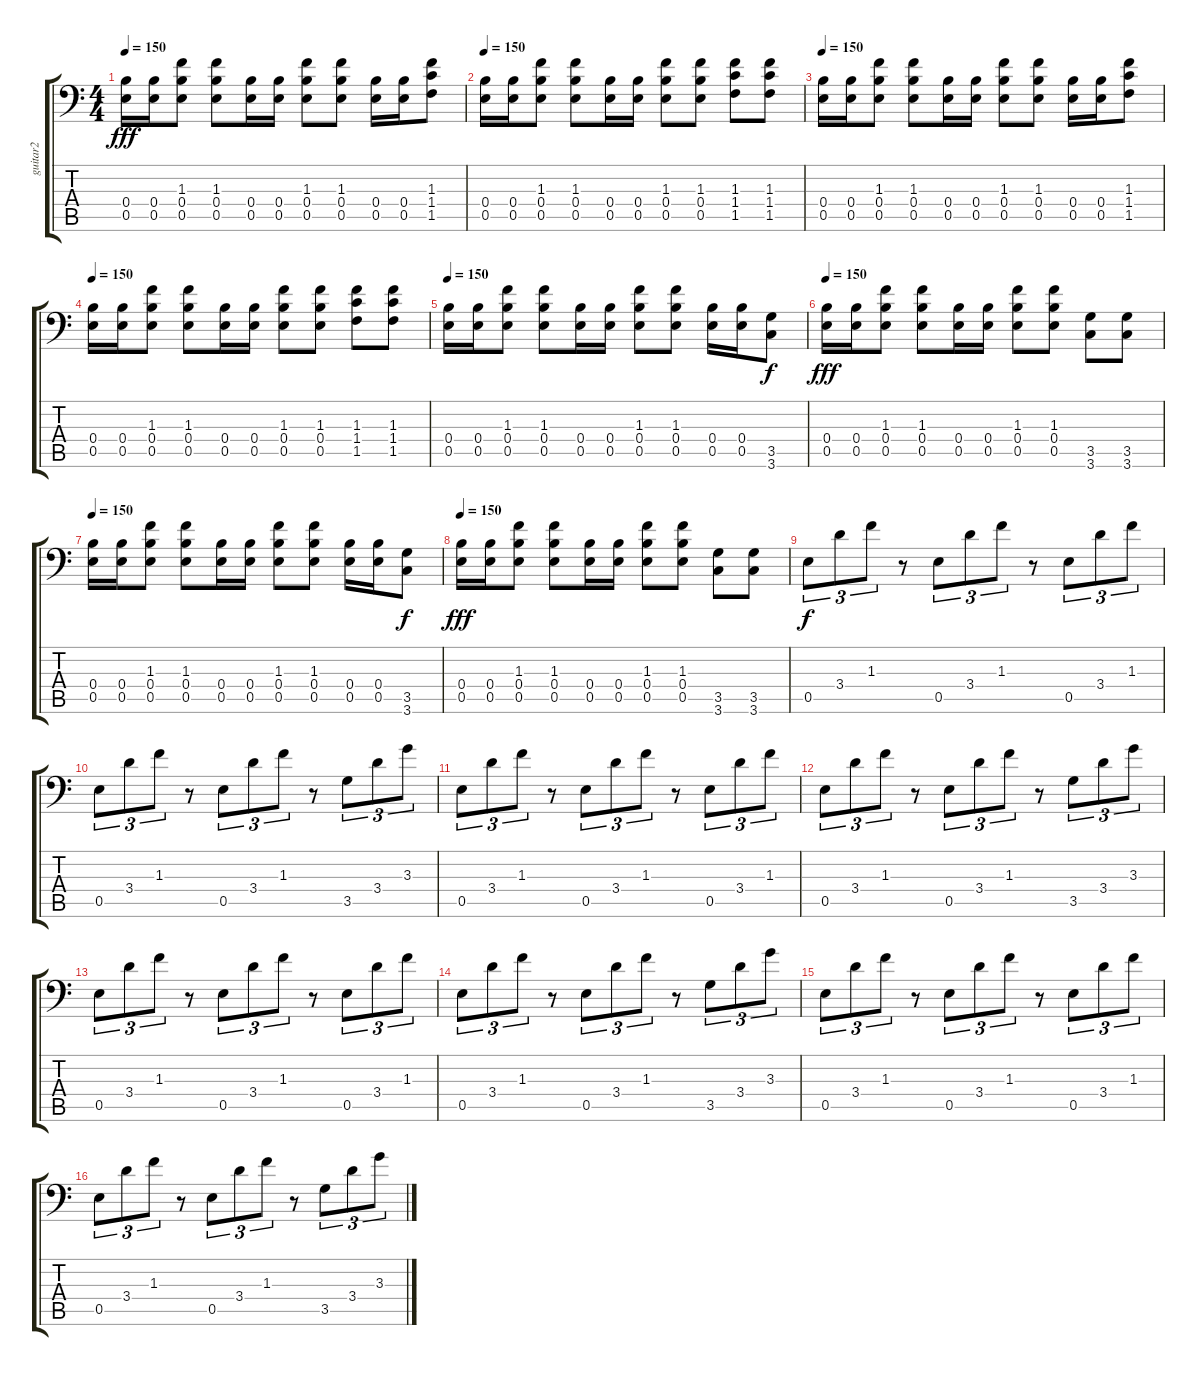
\track ("guitar2" "guitar2") {instrument distortionguitar}
\staff {score tabs}
\tuning (Db4 Ab3 E3 B2 E2 A1) {hide}
\ts (4 4)
\tempo 150
\clef f4
\ks c
(0.4 0.5).16{dy fff volume 8 balance 8 instrument electricguitarmuted} (0.4 0.5).16 (1.3 0.4 0.5).8{instrument distortionguitar} (1.3 0.4 0.5).8 (0.4 0.5).16{instrument electricguitarmuted} (0.4 0.5).16 (1.3 0.4 0.5).8{instrument distortionguitar} (1.3 0.4 0.5).8 (0.4 0.5).16{instrument electricguitarmuted} (0.4 0.5).16 (1.3 1.4 1.5).8{instrument distortionguitar} |
\tempo 150
(0.4 0.5).16{volume 8 balance 8 instrument electricguitarmuted} (0.4 0.5).16 (1.3 0.4 0.5).8{instrument distortionguitar} (1.3 0.4 0.5).8 (0.4 0.5).16{instrument electricguitarmuted} (0.4 0.5).16 (1.3 0.4 0.5).8{instrument distortionguitar} (1.3 0.4 0.5).8 (1.3 1.4 1.5).8{instrument distortionguitar} (1.3 1.4 1.5).8 |
\tempo 150
(0.4 0.5).16{volume 8 balance 8 instrument electricguitarmuted} (0.4 0.5).16 (1.3 0.4 0.5).8{instrument distortionguitar} (1.3 0.4 0.5).8 (0.4 0.5).16{instrument electricguitarmuted} (0.4 0.5).16 (1.3 0.4 0.5).8{instrument distortionguitar} (1.3 0.4 0.5).8 (0.4 0.5).16{instrument electricguitarmuted} (0.4 0.5).16 (1.3 1.4 1.5).8{instrument distortionguitar} |
\tempo 150
(0.4 0.5).16{volume 8 balance 8 instrument electricguitarmuted} (0.4 0.5).16 (1.3 0.4 0.5).8{instrument distortionguitar} (1.3 0.4 0.5).8 (0.4 0.5).16{instrument electricguitarmuted} (0.4 0.5).16 (1.3 0.4 0.5).8{instrument distortionguitar} (1.3 0.4 0.5).8 (1.3 1.4 1.5).8{instrument distortionguitar} (1.3 1.4 1.5).8 |
\tempo 150
(0.4 0.5).16{volume 8 balance 8 instrument electricguitarmuted} (0.4 0.5).16 (1.3 0.4 0.5).8{instrument distortionguitar} (1.3 0.4 0.5).8 (0.4 0.5).16{instrument electricguitarmuted} (0.4 0.5).16 (1.3 0.4 0.5).8{instrument distortionguitar} (1.3 0.4 0.5).8 (0.4 0.5).16{instrument electricguitarmuted} (0.4 0.5).16 (3.5 3.6).8{dy f instrument distortionguitar} |
\tempo 150
(0.4 0.5).16{dy fff volume 8 balance 8 instrument electricguitarmuted} (0.4 0.5).16 (1.3 0.4 0.5).8{instrument distortionguitar} (1.3 0.4 0.5).8 (0.4 0.5).16{instrument electricguitarmuted} (0.4 0.5).16 (1.3 0.4 0.5).8{instrument distortionguitar} (1.3 0.4 0.5).8 (3.5 3.6).8{instrument distortionguitar} (3.5 3.6).8 |
\tempo 150
(0.4 0.5).16{volume 8 balance 8 instrument electricguitarmuted} (0.4 0.5).16 (1.3 0.4 0.5).8{instrument distortionguitar} (1.3 0.4 0.5).8 (0.4 0.5).16{instrument electricguitarmuted} (0.4 0.5).16 (1.3 0.4 0.5).8{instrument distortionguitar} (1.3 0.4 0.5).8 (0.4 0.5).16{instrument electricguitarmuted} (0.4 0.5).16 (3.5 3.6).8{dy f instrument distortionguitar} |
\tempo 150
(0.4 0.5).16{dy fff volume 8 balance 8 instrument electricguitarmuted} (0.4 0.5).16 (1.3 0.4 0.5).8{instrument distortionguitar} (1.3 0.4 0.5).8 (0.4 0.5).16{instrument electricguitarmuted} (0.4 0.5).16 (1.3 0.4 0.5).8{instrument distortionguitar} (1.3 0.4 0.5).8 (3.5 3.6).8{instrument distortionguitar} (3.5 3.6).8 |
0.5.8{tu (3 2) dy f} 3.4.8{tu (3 2)} 1.3.8{tu (3 2)} r.8 0.5.8{tu (3 2)} 3.4.8{tu (3 2)} 1.3.8{tu (3 2)} r.8 0.5.8{tu (3 2)} 3.4.8{tu (3 2)} 1.3.8{tu (3 2)} |
0.5.8{tu (3 2)} 3.4.8{tu (3 2)} 1.3.8{tu (3 2)} r.8 0.5.8{tu (3 2)} 3.4.8{tu (3 2)} 1.3.8{tu (3 2)} r.8 3.5.8{tu (3 2)} 3.4.8{tu (3 2)} 3.3.8{tu (3 2)} |
0.5.8{tu (3 2)} 3.4.8{tu (3 2)} 1.3.8{tu (3 2)} r.8 0.5.8{tu (3 2)} 3.4.8{tu (3 2)} 1.3.8{tu (3 2)} r.8 0.5.8{tu (3 2)} 3.4.8{tu (3 2)} 1.3.8{tu (3 2)} |
0.5.8{tu (3 2)} 3.4.8{tu (3 2)} 1.3.8{tu (3 2)} r.8 0.5.8{tu (3 2)} 3.4.8{tu (3 2)} 1.3.8{tu (3 2)} r.8 3.5.8{tu (3 2)} 3.4.8{tu (3 2)} 3.3.8{tu (3 2)} |
0.5.8{tu (3 2)} 3.4.8{tu (3 2)} 1.3.8{tu (3 2)} r.8 0.5.8{tu (3 2)} 3.4.8{tu (3 2)} 1.3.8{tu (3 2)} r.8 0.5.8{tu (3 2)} 3.4.8{tu (3 2)} 1.3.8{tu (3 2)} |
0.5.8{tu (3 2)} 3.4.8{tu (3 2)} 1.3.8{tu (3 2)} r.8 0.5.8{tu (3 2)} 3.4.8{tu (3 2)} 1.3.8{tu (3 2)} r.8 3.5.8{tu (3 2)} 3.4.8{tu (3 2)} 3.3.8{tu (3 2)} |
0.5.8{tu (3 2)} 3.4.8{tu (3 2)} 1.3.8{tu (3 2)} r.8 0.5.8{tu (3 2)} 3.4.8{tu (3 2)} 1.3.8{tu (3 2)} r.8 0.5.8{tu (3 2)} 3.4.8{tu (3 2)} 1.3.8{tu (3 2)} |
0.5.8{tu (3 2)} 3.4.8{tu (3 2)} 1.3.8{tu (3 2)} r.8 0.5.8{tu (3 2)} 3.4.8{tu (3 2)} 1.3.8{tu (3 2)} r.8 3.5.8{tu (3 2)} 3.4.8{tu (3 2)} 3.3.8{tu (3 2)}
